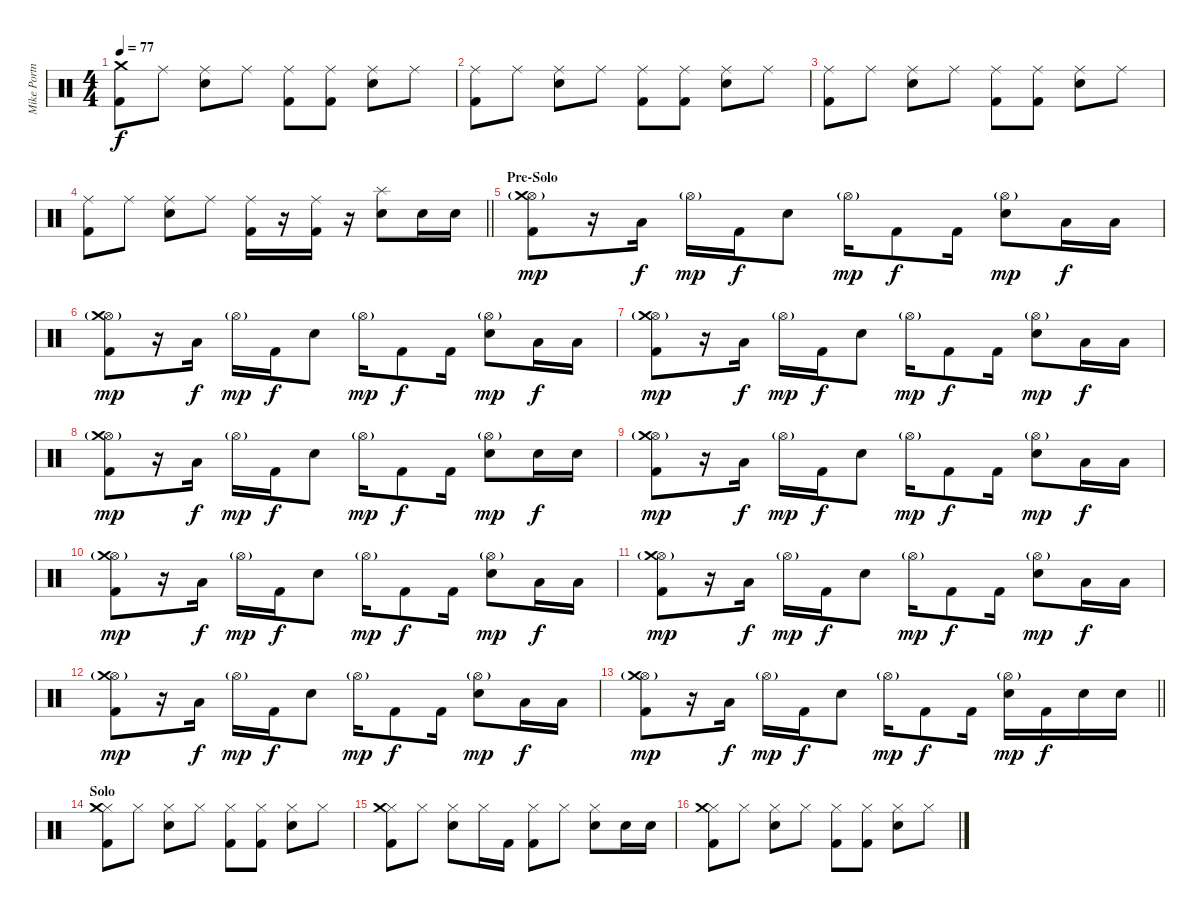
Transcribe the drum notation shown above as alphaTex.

\track ("Mike Portnoy" "Mike Portn") {instrument percussion}
\staff {score}
\articulation defaults
\ts (4 4)
\tempo 77
\clef neutral
\ks c
("Crash medium (hit)" "Kick (hit) 2").8{dy f} "Ride (middle)".8 ("Ride (middle)" "Electric Snare (hit)").8 "Ride (middle)".8 ("Ride (middle)" "Kick (hit) 2").8 ("Ride (middle)" "Kick (hit) 2").8 ("Ride (middle)" "Electric Snare (hit)").8 "Ride (middle)".8 |
("Ride (middle)" "Kick (hit) 2").8 "Ride (middle)".8 ("Ride (middle)" "Electric Snare (hit)").8 "Ride (middle)".8 ("Ride (middle)" "Kick (hit) 2").8 ("Ride (middle)" "Kick (hit) 2").8 ("Ride (middle)" "Electric Snare (hit)").8 "Ride (middle)".8 |
("Ride (middle)" "Kick (hit) 2").8 "Ride (middle)".8 ("Ride (middle)" "Electric Snare (hit)").8 "Ride (middle)".8 ("Ride (middle)" "Kick (hit) 2").8 ("Ride (middle)" "Kick (hit) 2").8 ("Ride (middle)" "Electric Snare (hit)").8 "Ride (middle)".8 |
\barLineRight lightlight
("Ride (middle)" "Kick (hit) 2").8 "Ride (middle)".8 ("Ride (middle)" "Electric Snare (hit)").8 "Ride (middle)".8 ("Ride (middle)" "Kick (hit) 2").16 r.16 ("Ride (middle)" "Kick (hit) 2").16 r.16 ("Splash (hit)" "Electric Snare (hit)").8 "Electric Snare (hit)".16 "Electric Snare (hit)".16 |
\section ("" "Pre-Solo")
("Hi-Hat (open)"{g} "Crash medium (hit)" "Kick (hit) 2").8{dy mp} r.16 "Low Tom (hit)".16{dy f} "Hi-Hat (open)"{g}.16{dy mp} "Kick (hit) 2".16{dy f} "Electric Snare (hit)".8 "Hi-Hat (open)"{g}.16{dy mp} "Kick (hit) 2".8{dy f} "Kick (hit) 2".16 ("Hi-Hat (open)"{g} "Electric Snare (hit)").8{dy mp} "Low Tom (hit)".16{dy f} "Low Tom (hit)".16 |
("Hi-Hat (open)"{g} "Crash medium (hit)" "Kick (hit) 2").8{dy mp} r.16 "Low Tom (hit)".16{dy f} "Hi-Hat (open)"{g}.16{dy mp} "Kick (hit) 2".16{dy f} "Electric Snare (hit)".8 "Hi-Hat (open)"{g}.16{dy mp} "Kick (hit) 2".8{dy f} "Kick (hit) 2".16 ("Hi-Hat (open)"{g} "Electric Snare (hit)").8{dy mp} "Low Tom (hit)".16{dy f} "Low Tom (hit)".16 |
("Hi-Hat (open)"{g} "Crash medium (hit)" "Kick (hit) 2").8{dy mp} r.16 "Low Tom (hit)".16{dy f} "Hi-Hat (open)"{g}.16{dy mp} "Kick (hit) 2".16{dy f} "Electric Snare (hit)".8 "Hi-Hat (open)"{g}.16{dy mp} "Kick (hit) 2".8{dy f} "Kick (hit) 2".16 ("Hi-Hat (open)"{g} "Electric Snare (hit)").8{dy mp} "Low Tom (hit)".16{dy f} "Low Tom (hit)".16 |
("Hi-Hat (open)"{g} "Crash medium (hit)" "Kick (hit) 2").8{dy mp} r.16 "Low Tom (hit)".16{dy f} "Hi-Hat (open)"{g}.16{dy mp} "Kick (hit) 2".16{dy f} "Electric Snare (hit)".8 "Hi-Hat (open)"{g}.16{dy mp} "Kick (hit) 2".8{dy f} "Kick (hit) 2".16 ("Hi-Hat (open)"{g} "Electric Snare (hit)").8{dy mp} "Electric Snare (hit)".16{dy f} "Electric Snare (hit)".16 |
("Hi-Hat (open)"{g} "Crash medium (hit)" "Kick (hit) 2").8{dy mp} r.16 "Low Tom (hit)".16{dy f} "Hi-Hat (open)"{g}.16{dy mp} "Kick (hit) 2".16{dy f} "Electric Snare (hit)".8 "Hi-Hat (open)"{g}.16{dy mp} "Kick (hit) 2".8{dy f} "Kick (hit) 2".16 ("Hi-Hat (open)"{g} "Electric Snare (hit)").8{dy mp} "Low Tom (hit)".16{dy f} "Low Tom (hit)".16 |
("Hi-Hat (open)"{g} "Crash medium (hit)" "Kick (hit) 2").8{dy mp} r.16 "Low Tom (hit)".16{dy f} "Hi-Hat (open)"{g}.16{dy mp} "Kick (hit) 2".16{dy f} "Electric Snare (hit)".8 "Hi-Hat (open)"{g}.16{dy mp} "Kick (hit) 2".8{dy f} "Kick (hit) 2".16 ("Hi-Hat (open)"{g} "Electric Snare (hit)").8{dy mp} "Low Tom (hit)".16{dy f} "Low Tom (hit)".16 |
("Hi-Hat (open)"{g} "Crash medium (hit)" "Kick (hit) 2").8{dy mp} r.16 "Low Tom (hit)".16{dy f} "Hi-Hat (open)"{g}.16{dy mp} "Kick (hit) 2".16{dy f} "Electric Snare (hit)".8 "Hi-Hat (open)"{g}.16{dy mp} "Kick (hit) 2".8{dy f} "Kick (hit) 2".16 ("Hi-Hat (open)"{g} "Electric Snare (hit)").8{dy mp} "Low Tom (hit)".16{dy f} "Low Tom (hit)".16 |
("Hi-Hat (open)"{g} "Crash medium (hit)" "Kick (hit) 2").8{dy mp} r.16 "Low Tom (hit)".16{dy f} "Hi-Hat (open)"{g}.16{dy mp} "Kick (hit) 2".16{dy f} "Electric Snare (hit)".8 "Hi-Hat (open)"{g}.16{dy mp} "Kick (hit) 2".8{dy f} "Kick (hit) 2".16 ("Hi-Hat (open)"{g} "Electric Snare (hit)").8{dy mp} "Low Tom (hit)".16{dy f} "Low Tom (hit)".16 |
\barLineRight lightlight
("Hi-Hat (open)"{g} "Crash medium (hit)" "Kick (hit) 2").8{dy mp} r.16 "Low Tom (hit)".16{dy f} "Hi-Hat (open)"{g}.16{dy mp} "Kick (hit) 2".16{dy f} "Electric Snare (hit)".8 "Hi-Hat (open)"{g}.16{dy mp} "Kick (hit) 2".8{dy f} "Kick (hit) 2".16 ("Hi-Hat (open)"{g} "Electric Snare (hit)").16{dy mp} "Kick (hit) 2".16{dy f} "Electric Snare (hit)".16 "Electric Snare (hit)".16 |
\section ("" "Solo")
("Hi-Hat (closed)" "Crash medium (hit)" "Kick (hit) 2").8 "Hi-Hat (closed)".8 ("Hi-Hat (closed)" "Electric Snare (hit)").8 "Hi-Hat (closed)".8 ("Hi-Hat (closed)" "Kick (hit) 2").8 ("Hi-Hat (closed)" "Kick (hit) 2").8 ("Hi-Hat (closed)" "Electric Snare (hit)").8 "Hi-Hat (closed)".8 |
("Hi-Hat (closed)" "Crash medium (hit)" "Kick (hit) 2").8 "Hi-Hat (closed)".8 ("Hi-Hat (closed)" "Electric Snare (hit)").8 "Hi-Hat (closed)".16 "Kick (hit) 2".16 ("Hi-Hat (closed)" "Kick (hit) 2").8 "Hi-Hat (closed)".8 ("Hi-Hat (closed)" "Electric Snare (hit)").8 "Electric Snare (hit)".16 "Electric Snare (hit)".16 |
("Hi-Hat (closed)" "Crash medium (hit)" "Kick (hit) 2").8 "Hi-Hat (closed)".8 ("Hi-Hat (closed)" "Electric Snare (hit)").8 "Hi-Hat (closed)".8 ("Hi-Hat (closed)" "Kick (hit) 2").8 ("Hi-Hat (closed)" "Kick (hit) 2").8 ("Hi-Hat (closed)" "Electric Snare (hit)").8 "Hi-Hat (closed)".8
